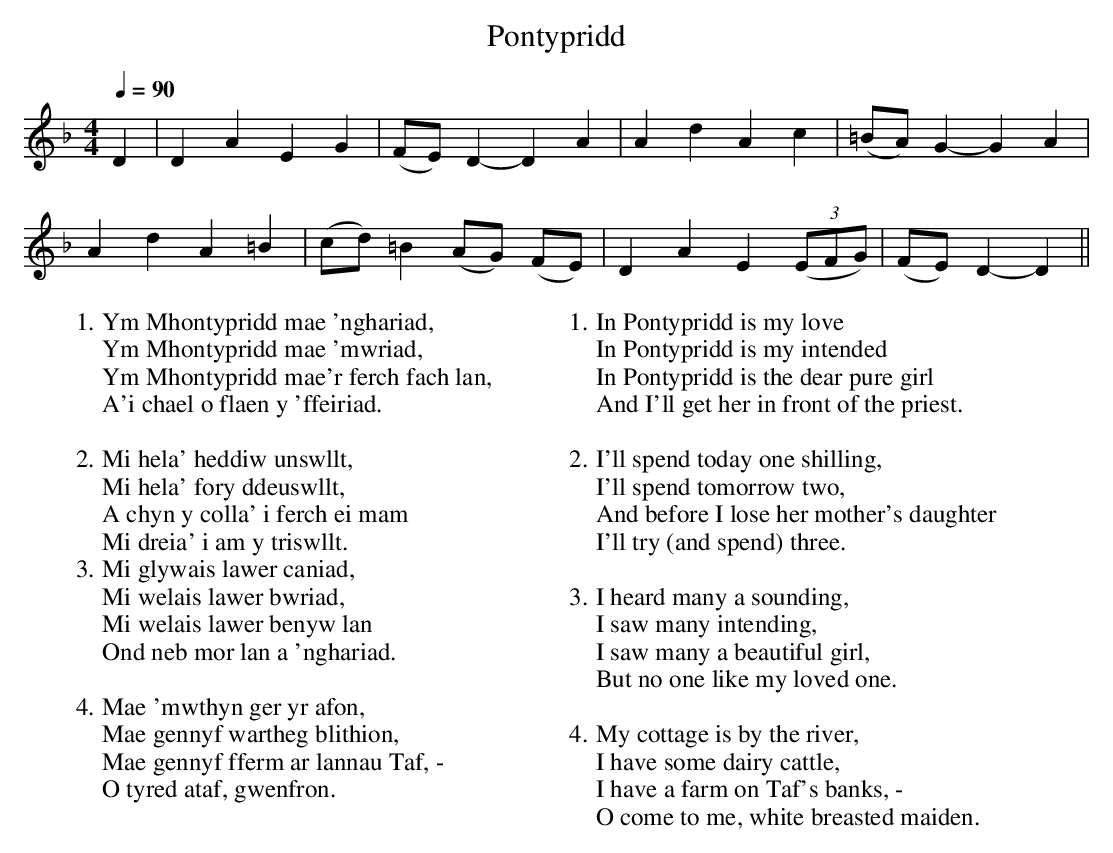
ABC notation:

X:1
T:Pontypridd
M:4/4
L:1/4
Q:90
K:Dm
D|DAEG|(F/E/)D-DA|AdAc|(=B/A/)G-GA|
AdA=B|(c/d/)=B(A/G/) (F/E/)|DAE((3E/F/G/)|(F/E/)D-D||
W:1.Ym Mhontypridd mae 'nghariad,
W: Ym Mhontypridd mae 'mwriad,
W: Ym Mhontypridd mae'r ferch fach lan,
W: A'i chael o flaen y 'ffeiriad.
W:
W:2.Mi hela' heddiw unswllt,
W: Mi hela' fory ddeuswllt,
W: A chyn y colla' i ferch ei mam
W: Mi dreia' i am y triswllt.
W:3.Mi glywais lawer caniad,
W: Mi welais lawer bwriad,
W: Mi welais lawer benyw lan
W: Ond neb mor lan a 'nghariad.
W:
W:4.Mae 'mwthyn ger yr afon,
W: Mae gennyf wartheg blithion,
W: Mae gennyf fferm ar lannau Taf, -
W: O tyred ataf, gwenfron.
W:
W:1.In Pontypridd is my love
W: In Pontypridd is my intended
W: In Pontypridd is the dear pure girl
W: And I'll get her in front of the priest.
W:
W:2.I'll spend today one shilling,
W: I'll spend tomorrow two,
W: And before I lose her mother's daughter
W: I'll try (and spend) three.
W:
W:3.I heard many a sounding,
W: I saw many intending,
W: I saw many a beautiful girl,
W: But no one like my loved one.
W:
W:4.My cottage is by the river,
W: I have some dairy cattle,
W: I have a farm on Taf's banks, -
W: O come to me, white breasted maiden.
